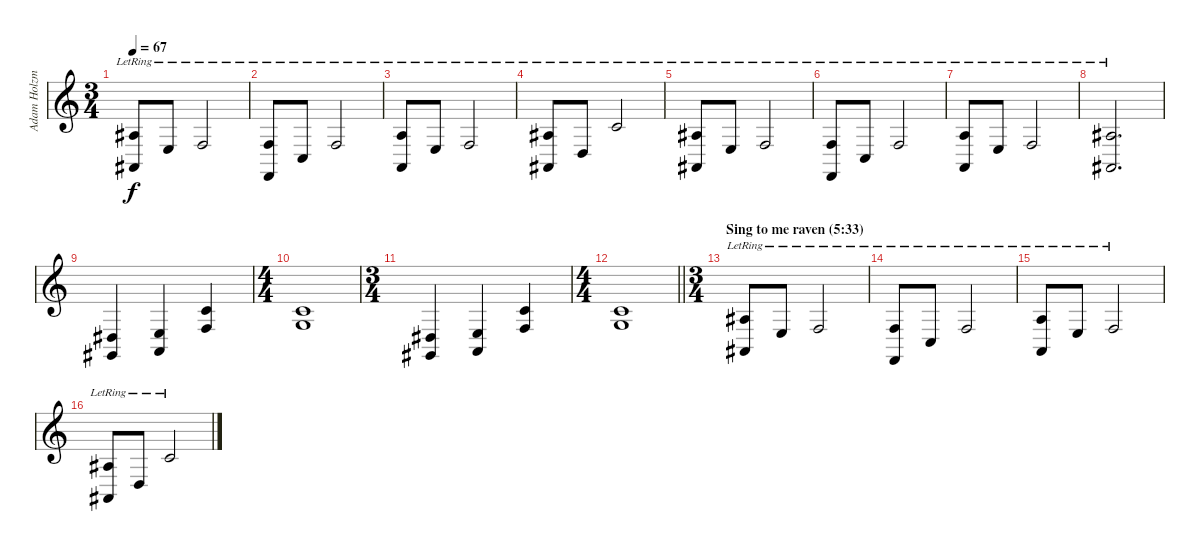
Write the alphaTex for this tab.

\track ("Adam Holzman (Staff 2)" "Adam Holzm") {instrument acousticgrandpiano}
\staff {score}
\tuning (E4 B3 G3 D3 A2 E2 B1) {hide}
\ts (3 4)
\tempo 67
\clef g2
\ks c
(3.3{lr} 6.6{lr}).8{dy f} 7.5{lr}.8 3.4{lr}.2 |
(3.4{lr} 1.6{lr}).8 3.5{lr}.8 3.4{lr}.2 |
(2.3{lr} 5.6{lr}).8 7.5{lr}.8 3.4{lr}.2 |
(3.3{lr} 6.6{lr}).8 5.5{lr}.8 10.4{lr}.2 |
(3.3{lr} 6.6{lr}).8 7.5{lr}.8 3.4{lr}.2 |
(3.4{lr} 1.6{lr}).8 3.5{lr}.8 3.4{lr}.2 |
(2.3{lr} 5.6{lr}).8 7.5{lr}.8 3.4{lr}.2 |
(3.3{lr} 6.6{lr}).2{d} |
(6.5 4.6).4 (7.5 5.6).4 (10.4 8.5).4 |
\ts (4 4)
(10.4 10.5).1 |
\ts (3 4)
(6.5 4.6).4 (7.5 5.6).4 (10.4 8.5).4 |
\ts (4 4)
\barLineRight lightlight
(10.4 10.5).1 |
\ts (3 4)
\section ("" "Sing to me raven (5:33)")
(3.3{lr} 6.6{lr}).8 7.5{lr}.8 3.4{lr}.2 |
(3.4{lr} 1.6{lr}).8 3.5{lr}.8 3.4{lr}.2 |
(2.3{lr} 5.6{lr}).8 7.5{lr}.8 3.4{lr}.2 |
(3.3{lr} 6.6{lr}).8 5.5{lr}.8 10.4{lr}.2
